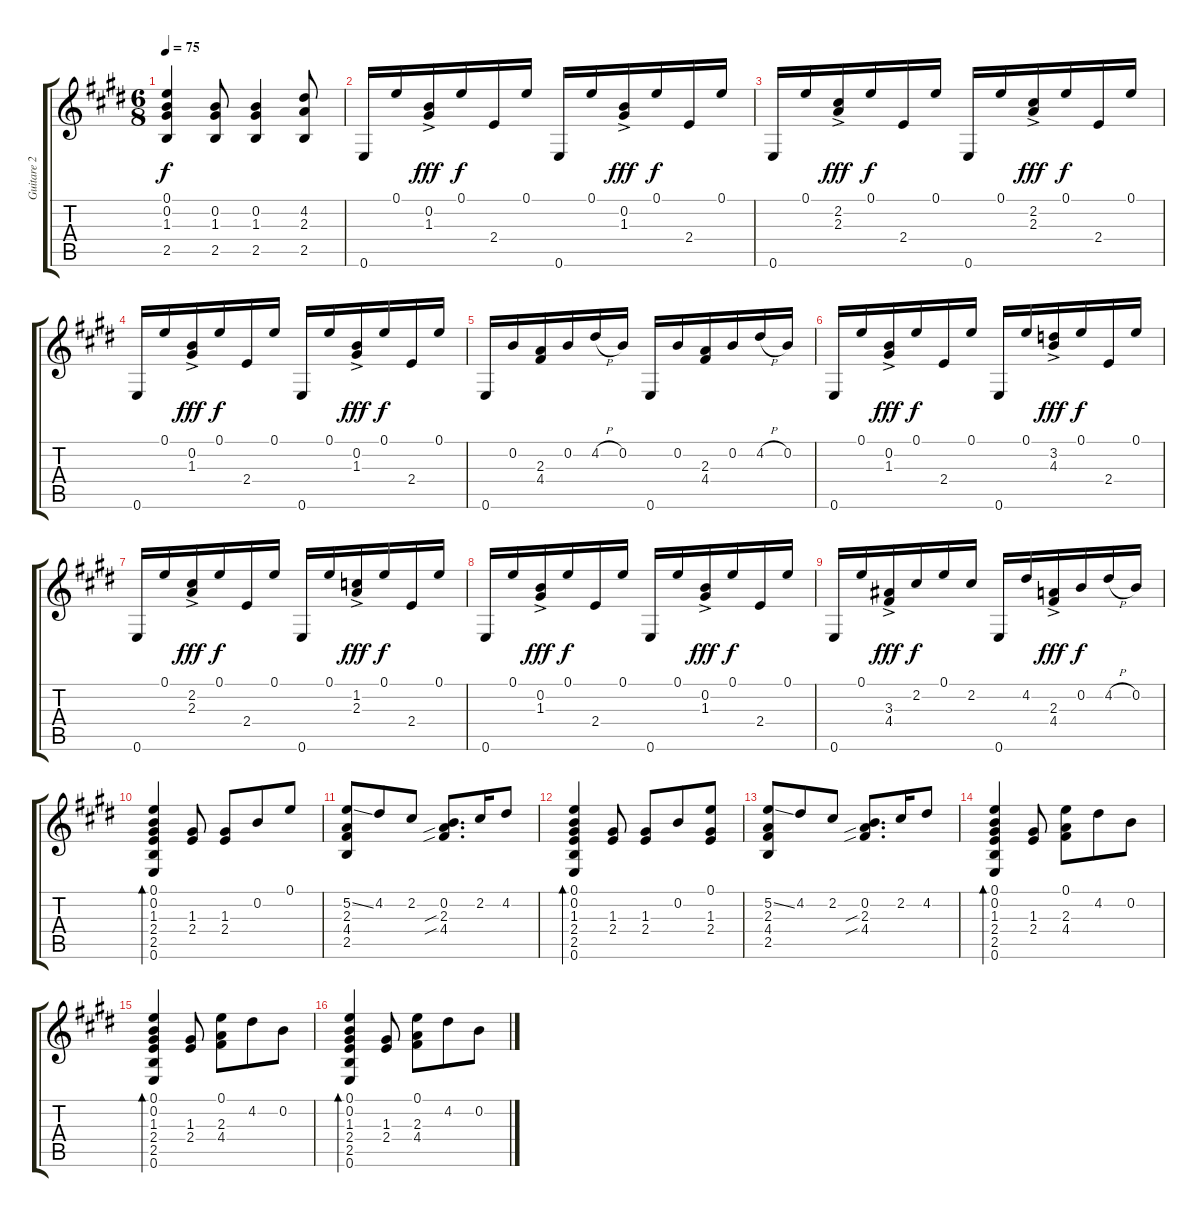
\track ("Guitare 2" "Guitare 2") {instrument acousticguitarnylon}
\staff {score tabs}
\tuning (E4 B3 G3 D3 A2 E2) {hide}
\ts (6 8)
\tempo 75
\clef g2
\ks e
(0.1 0.2 1.3 2.5).4{dy f} (0.2 1.3 2.5).8 (0.2 1.3 2.5).4 (4.2 2.3 2.5).8 |
0.6.16 0.1.16 (0.2 1.3{ac}).16{dy fff} 0.1.16{dy f} 2.4.16 0.1.16 0.6.16 0.1.16 (0.2 1.3{ac}).16{dy fff} 0.1.16{dy f} 2.4.16 0.1.16 |
0.6.16 0.1.16 (2.2 2.3{ac}).16{dy fff} 0.1.16{dy f} 2.4.16 0.1.16 0.6.16 0.1.16 (2.2 2.3{ac}).16{dy fff} 0.1.16{dy f} 2.4.16 0.1.16 |
0.6.16 0.1.16 (0.2 1.3{ac}).16{dy fff} 0.1.16{dy f} 2.4.16 0.1.16 0.6.16 0.1.16 (0.2 1.3{ac}).16{dy fff} 0.1.16{dy f} 2.4.16 0.1.16 |
0.6.16 0.2.16 (2.3 4.4).16 0.2.16 4.2{h}.16 0.2.16 0.6.16 0.2.16 (2.3 4.4).16 0.2.16 4.2{h}.16 0.2.16 |
0.6.16 0.1.16 (0.2 1.3{ac}).16{dy fff} 0.1.16{dy f} 2.4.16 0.1.16 0.6.16 0.1.16 (3.2 4.3{ac}).16{dy fff} 0.1.16{dy f} 2.4.16 0.1.16 |
0.6.16 0.1.16 (2.2 2.3{ac}).16{dy fff} 0.1.16{dy f} 2.4.16 0.1.16 0.6.16 0.1.16 (1.2 2.3{ac}).16{dy fff} 0.1.16{dy f} 2.4.16 0.1.16 |
0.6.16 0.1.16 (0.2 1.3{ac}).16{dy fff} 0.1.16{dy f} 2.4.16 0.1.16 0.6.16 0.1.16 (0.2 1.3{ac}).16{dy fff} 0.1.16{dy f} 2.4.16 0.1.16 |
0.6.16 0.1.16 (3.3{ac} 4.4).16{dy fff} 2.2.16{dy f} 0.1.16 2.2.16 0.6.16 4.2.16 (2.3{ac} 4.4).16{dy fff} 0.2.16{dy f} 4.2{h}.16 0.2.16 |
(0.1 0.2 1.3 2.4 2.5 0.6).4{bd 60} (1.3 2.4).8 (1.3 2.4).8 0.2.8 0.1.8 |
(5.2{ss} 2.3 4.4 2.5).8 4.2.8 2.2.8 (0.2 2.3{sib} 4.4{sib}).8{d} 2.2.16 4.2.8 |
(0.1 0.2 1.3 2.4 2.5 0.6).4{bd 60} (1.3 2.4).8 (1.3 2.4).8 0.2.8 (0.1 1.3 2.4).8 |
(5.2{ss} 2.3 4.4 2.5).8 4.2.8 2.2.8 (0.2 2.3{sib} 4.4{sib}).8{d} 2.2.16 4.2.8 |
(0.1 0.2 1.3 2.4 2.5 0.6).4{bd 60} (1.3 2.4).8 (0.1 2.3 4.4).8 4.2.8 0.2.8 |
(0.1 0.2 1.3 2.4 2.5 0.6).4{bd 60} (1.3 2.4).8 (0.1 2.3 4.4).8 4.2.8 0.2.8 |
(0.1 0.2 1.3 2.4 2.5 0.6).4{bd 60} (1.3 2.4).8 (0.1 2.3 4.4).8 4.2.8 0.2.8
